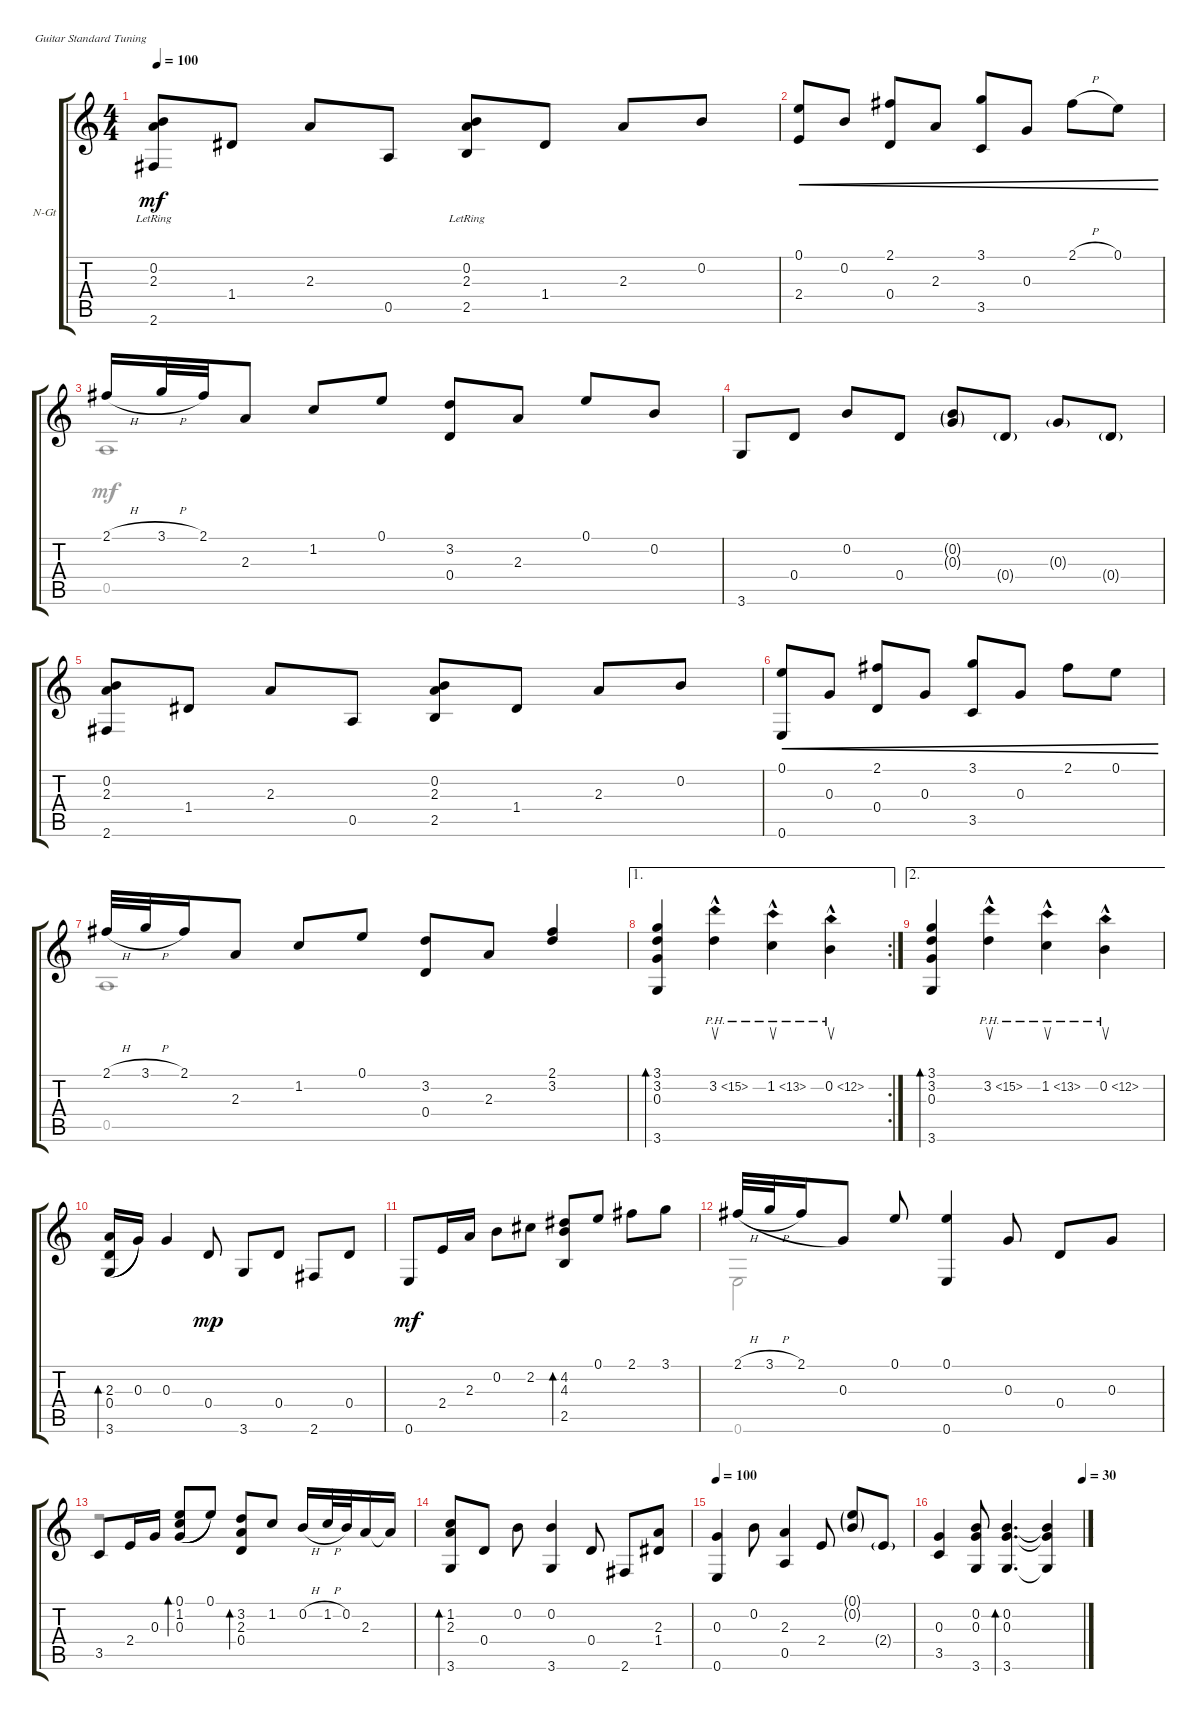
\defaultSystemsLayout 4
\bracketExtendMode groupsimilarinstruments
\firstSystemTrackNameOrientation horizontal
\otherSystemsTrackNameOrientation horizontal
\track ("Nylon Guitar" "N-Gt") {instrument acousticguitarnylon}
\staff {score tabs}
\tuning (E4 B3 G3 D3 A2 E2)
\voice
\ts (4 4)
\tempo 100
\clef g2
\ks c
(2.6{lr} 2.3{lr} 0.2{lr}).8{dy mf} 1.4.8 2.3.8 0.5.8 (2.5{lr} 2.3{lr} 0.2{lr}).8 1.4.8 2.3.8 0.2.8 |
(0.1 2.4).8{cre} 0.2.8{cre} (2.1 0.4).8{cre} 2.3.8{cre} (3.1 3.5).8{cre} 0.3.8{cre} 2.1{h}.8{cre} 0.1.8{cre} |
2.1{h}.16 3.1{h}.32 2.1.32 2.3.8 1.2.8 0.1.8 (3.2 0.4).8 2.3.8 0.1.8 0.2.8 |
3.6.8 0.4.8 0.2.8 0.4.8 (0.3{g} 0.2{g}).8 0.4{g}.8 0.3{g}.8 0.4{g}.8 |
(2.6 2.3 0.2).8 1.4.8 2.3.8 0.5.8 (2.5 2.3 0.2).8 1.4.8 2.3.8 0.2.8 |
(0.6 0.1).8{cre} 0.3.8{cre} (0.4 2.1).8{cre} 0.3.8{cre} (3.1 3.5).8{cre} 0.3.8{cre} 2.1.8{cre} 0.1.8{cre} |
2.1{h}.32 3.1{h}.32 2.1.16 2.3.8 1.2.8 0.1.8 (3.2 0.4).8 2.3.8 (3.2 2.1).4 |
\ae 1
\rc 2
(3.6 0.3 3.2 3.1).4{bd 223} 3.2{ph 12 hac}.4{su} 1.2{ph 12 hac}.4{su} 0.2{ph 12 hac}.4{su} |
\ae 2
(3.6 0.3 3.2 3.1).4{bd 223} 3.2{ph 12 hac}.4{su} 1.2{ph 12 hac}.4{su} 0.2{ph 12 hac}.4{su} |
(3.6 2.3 0.4).16{bd 90 legatoorigin} 0.3.16 0.3.4 0.4.8{dy mp} 3.6.8 0.4.8 2.6.8 0.4.8 |
0.6.8{dy mf} 2.4.16 2.3.16 0.2.8 2.2.8 (2.5 4.3 4.2).8{bd 107} 0.1.8 2.1.8 3.1.8 |
2.1{h}.32{legatoorigin} 3.1{h}.32{legatoorigin} 2.1.16{legatoorigin} 0.3.8 0.1.8 (0.1 0.6).4 0.3.8 0.4.8 0.3.8 |
3.5.8 2.4.16 0.3.16 (1.2 0.3 0.1).8{bd 110 legatoorigin} 0.1.8 (2.3 3.2 0.4).8{bd 110} 1.2.8 0.2{h}.16 1.2{h}.32 0.2.32 2.3.16 2.3{t}.16 |
(1.2 2.3 3.6).8{bd 111} 0.4.8 0.2.8 (3.6 0.2).4 0.4.8 2.6.8 (1.4 2.3).8 |
\tempo 100
(0.6 0.3).4 0.2.8 (2.3 0.5).4 2.4.8 (0.2{g} 0.1{g}).8 2.4{g}.8 |
\tempo (30 1)
(3.5 0.3).4 (3.6 0.3 0.2).8 (0.2 0.3 3.6).4{d bd 262} (3.6{t} 0.3{t} 0.2{t}).4
\voice
\clef g2
\ottava regular
\simile none
\ks c
|
|
0.5.1 |
|
|
|
0.5.1 |
|
|
|
|
0.6.2 |
r.2 |
|
|
